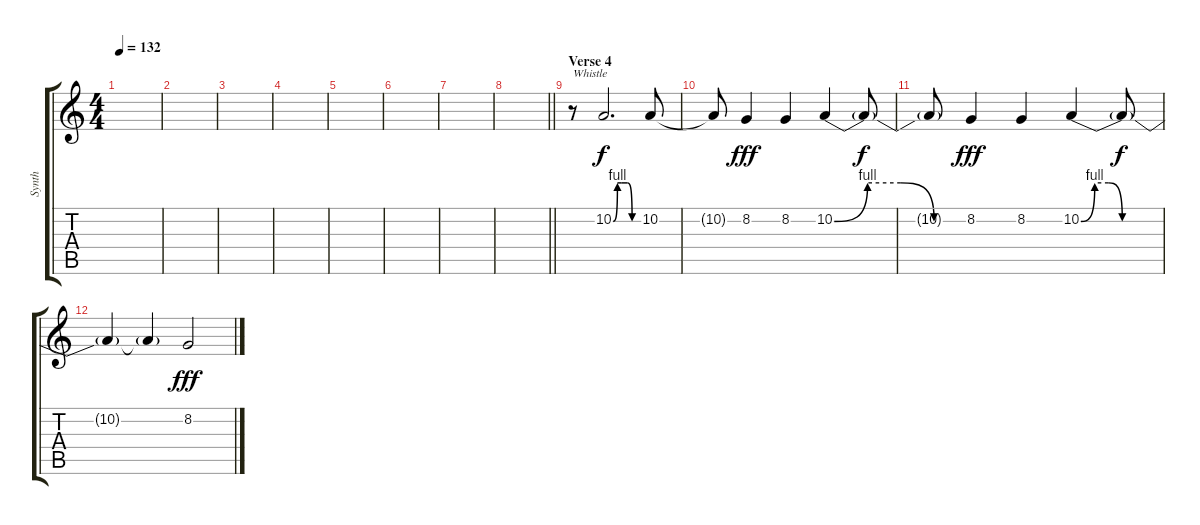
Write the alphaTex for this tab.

\track ("Synth" "Synth") {instrument pad1newage}
\staff {score tabs}
\tuning (E4 B3 G3 D3 A2 E2) {hide}
\ts (4 4)
\tempo 132
\clef g2
\ks c
|
|
|
|
|
|
|
\barLineRight lightlight
|
\section ("" "Verse 4")
r.8{txt "Whistle" volume 6 instrument whistle} 10.2{be (custom 0 0 10 4 20 4 34 4 45 0 60 0)}.2{d} 10.2.8 |
10.2{t}.8{dy f} 8.2.4{dy fff} 8.2.4 10.2{be (custom 0 0 15 4 30 4 45 0 60 0)}.4 10.2{t}.8{dy f} |
10.2{t}.8 8.2.4{dy fff} 8.2.4 10.2{be (custom 0 0 10 4 20 4 30 0 60 0)}.4 10.2{t}.8{dy f} |
10.2{t}.4 10.2{t}.4 8.2.2{dy fff}
